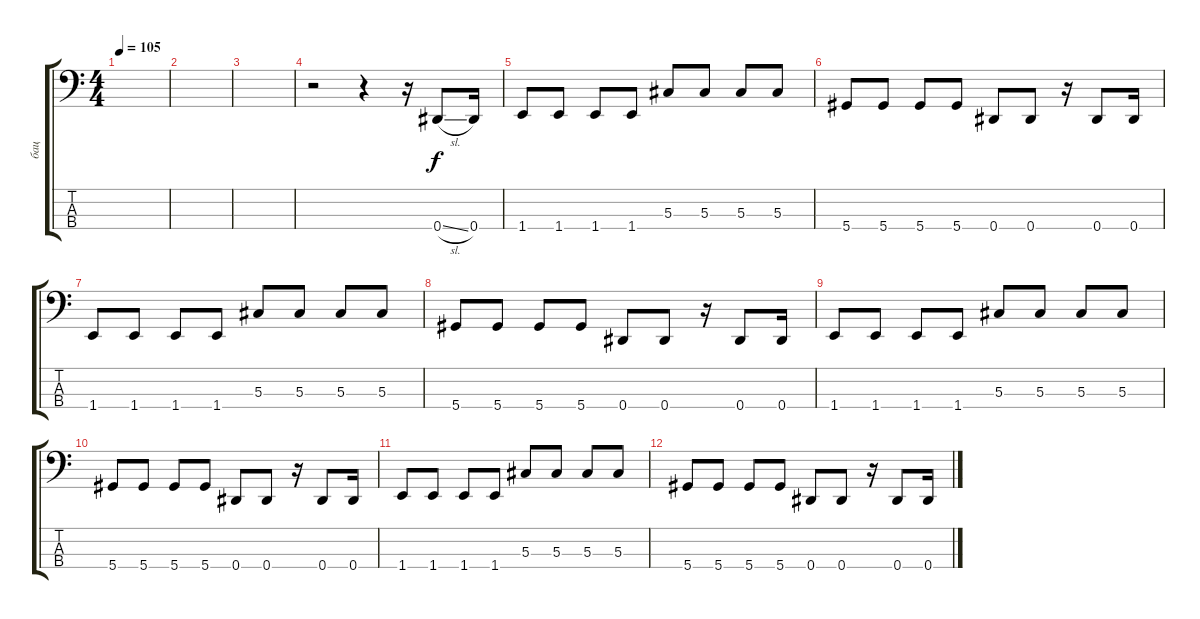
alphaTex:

\track ("бац" "бац") {instrument electricbasspick}
\staff {score tabs}
\tuning (Gb2 Db2 Ab1 Eb1) {hide}
\ts (4 4)
\tempo 105
\clef f4
\ks c
|
|
|
r.2 r.4 r.16 0.4{sl}.8 0.4.16 |
1.4.8 1.4.8 1.4.8 1.4.8 5.3.8 5.3.8 5.3.8 5.3.8 |
5.4.8 5.4.8 5.4.8 5.4.8 0.4.8 0.4.8 r.16 0.4.8 0.4.16 |
1.4.8 1.4.8 1.4.8 1.4.8 5.3.8 5.3.8 5.3.8 5.3.8 |
5.4.8 5.4.8 5.4.8 5.4.8 0.4.8 0.4.8 r.16 0.4.8 0.4.16 |
1.4.8 1.4.8 1.4.8 1.4.8 5.3.8 5.3.8 5.3.8 5.3.8 |
5.4.8 5.4.8 5.4.8 5.4.8 0.4.8 0.4.8 r.16 0.4.8 0.4.16 |
1.4.8 1.4.8 1.4.8 1.4.8 5.3.8 5.3.8 5.3.8 5.3.8 |
5.4.8 5.4.8 5.4.8 5.4.8 0.4.8 0.4.8 r.16 0.4.8 0.4.16
